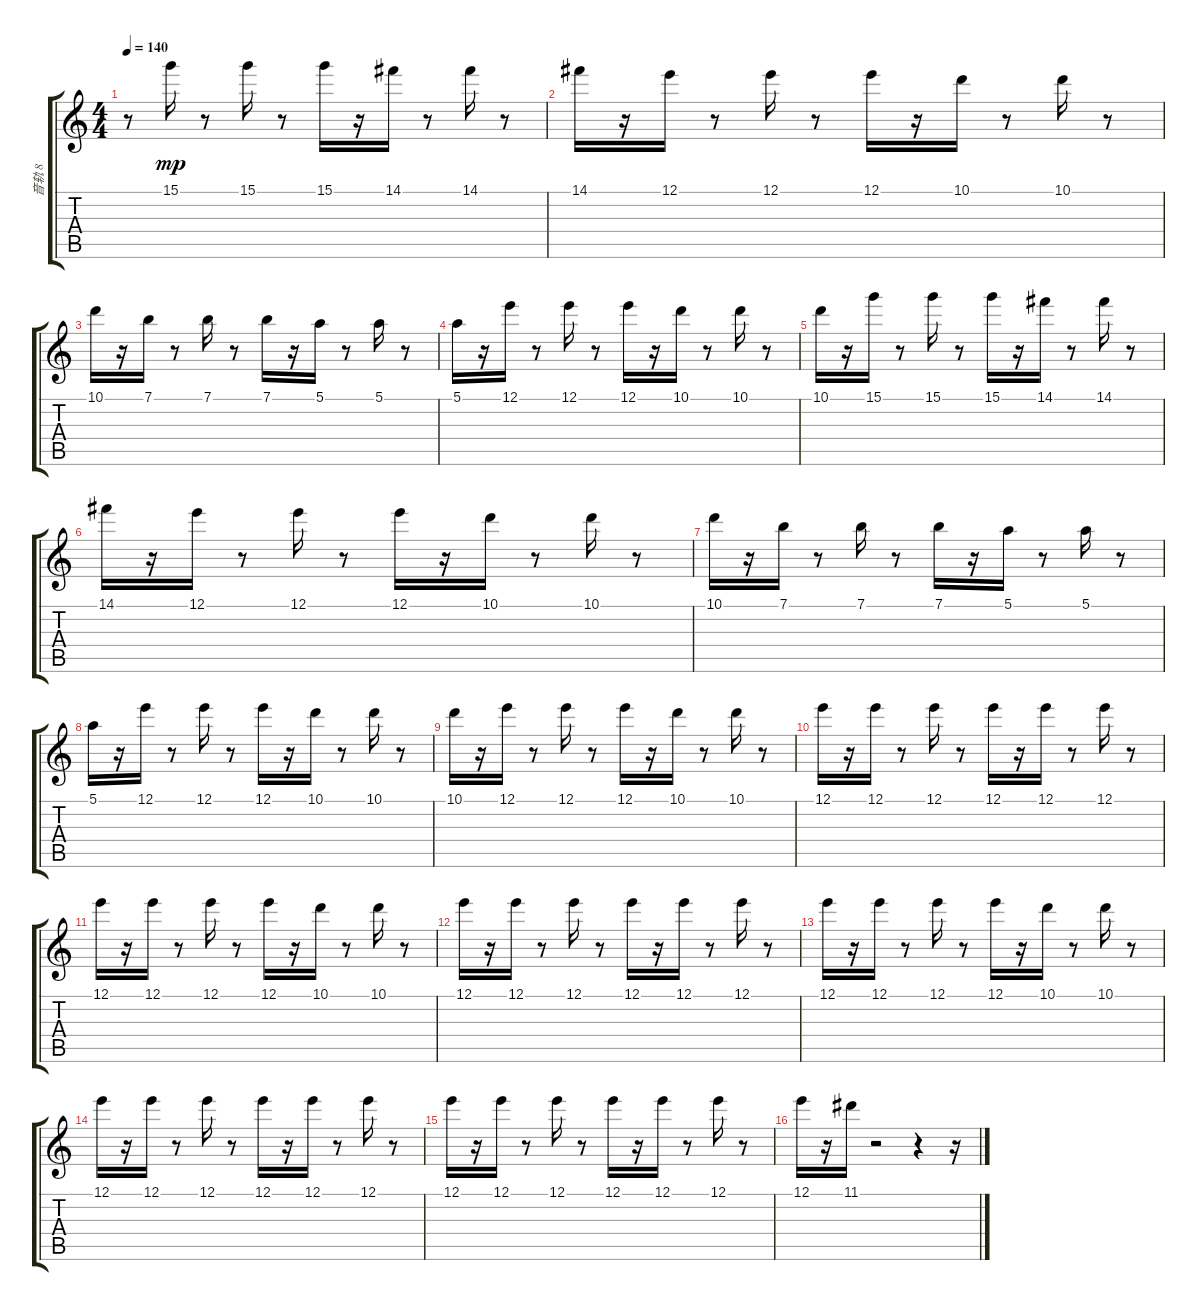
\track ("音轨 8" "音轨 8") {instrument synthbass1}
\staff {score tabs}
\tuning (E4 B3 G3 D3 A2 E2) {hide}
\ts (4 4)
\tempo 140
\clef g2
\ks c
r.8{dy mp instrument synthbass1} 15.1.16 r.8 15.1.16 r.8 15.1.16 r.16 14.1.16 r.8 14.1.16 r.8 |
14.1.16 r.16 12.1.16 r.8 12.1.16 r.8 12.1.16 r.16 10.1.16 r.8 10.1.16 r.8 |
10.1.16 r.16 7.1.16 r.8 7.1.16 r.8 7.1.16 r.16 5.1.16 r.8 5.1.16 r.8 |
5.1.16 r.16 12.1.16 r.8 12.1.16 r.8 12.1.16 r.16 10.1.16 r.8 10.1.16 r.8 |
10.1.16 r.16 15.1.16 r.8 15.1.16 r.8 15.1.16 r.16 14.1.16 r.8 14.1.16 r.8 |
14.1.16 r.16 12.1.16 r.8 12.1.16 r.8 12.1.16 r.16 10.1.16 r.8 10.1.16 r.8 |
10.1.16 r.16 7.1.16 r.8 7.1.16 r.8 7.1.16 r.16 5.1.16 r.8 5.1.16 r.8 |
5.1.16 r.16 12.1.16 r.8 12.1.16 r.8 12.1.16 r.16 10.1.16 r.8 10.1.16 r.8 |
10.1.16 r.16 12.1.16 r.8 12.1.16 r.8 12.1.16 r.16 10.1.16 r.8 10.1.16 r.8 |
12.1.16 r.16 12.1.16 r.8 12.1.16 r.8 12.1.16 r.16 12.1.16 r.8 12.1.16 r.8 |
12.1.16 r.16 12.1.16 r.8 12.1.16 r.8 12.1.16 r.16 10.1.16 r.8 10.1.16 r.8 |
12.1.16 r.16 12.1.16 r.8 12.1.16 r.8 12.1.16 r.16 12.1.16 r.8 12.1.16 r.8 |
12.1.16 r.16 12.1.16 r.8 12.1.16 r.8 12.1.16 r.16 10.1.16 r.8 10.1.16 r.8 |
12.1.16 r.16 12.1.16 r.8 12.1.16 r.8 12.1.16 r.16 12.1.16 r.8 12.1.16 r.8 |
12.1.16 r.16 12.1.16 r.8 12.1.16 r.8 12.1.16 r.16 12.1.16 r.8 12.1.16 r.8 |
12.1.16 r.16 11.1.16 r.2 r.4 r.16
